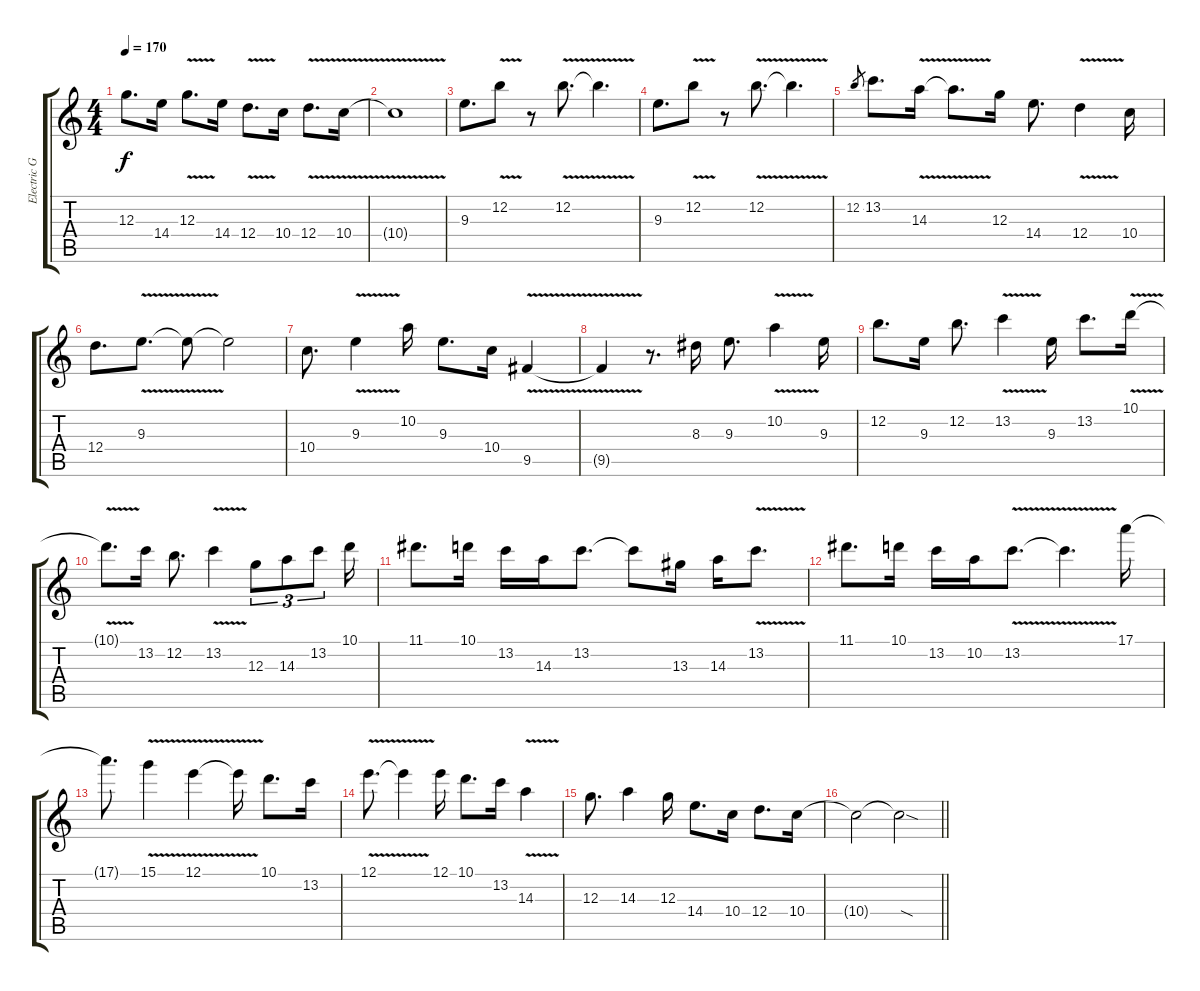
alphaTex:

\track ("Electric Guitar" "Electric G") {instrument distortionguitar}
\staff {score tabs}
\tuning (E4 B3 G3 D3 A2 E2) {hide}
\ts (4 4)
\tempo 170
\clef g2
\ks aminor
12.3{t}.8{d dy f} 14.4.16 12.3{v}.8{d} 14.4.16 12.4{v}.8{d} 10.4.16 12.4{v}.8{d} 10.4{v}.16 |
10.4{v t}.1 |
9.3.8{d} 12.2{v}.8 r.8 12.2{v}.8{d} 12.2{t}.4{d} |
9.3.8{d} 12.2{v}.8 r.8 12.2{v}.8{d} 12.2{t}.4{d} |
12.2.8{gr} 13.2.8{d} 14.3{v}.16 14.3{t}.8{d} 12.3.16 14.4.8{d} 12.4{v}.4 10.4.16 |
12.4.8{d} 9.3{v}.8{d} 9.3{t}.8 9.3{t}.2 |
10.4.8{d} 9.3{v}.4 10.2.16 9.3.8{d} 10.4.16 9.5{v}.4 |
9.5{t}.4 r.8{d} 8.3.16 9.3.8{d} 10.2{v}.4 9.3.16 |
12.2.8{d} 9.3.16 12.2.8{d} 13.2{v}.4 9.3.16 13.2.8{d} 10.1{v}.16 |
10.1{t}.8{d} 13.2.16 12.2.8{d} 13.2{v}.4 12.3.8{tu (3 2)} 14.3.8{tu (3 2)} 13.2.8{tu (3 2)} 10.1.16 |
11.1.8{d} 10.1.16 13.2.16 14.3.16 13.2.8{d} 13.2{t}.8 13.3.16 14.3.16 13.2{v}.8{d} |
11.1.8{d} 10.1.16 13.2.16 10.2.16 13.2{v}.8{d} 13.2{t}.4{d} 17.1.16 |
17.1{t}.8{d} 15.1{v}.4 12.1{v}.4 12.1{t}.16 10.1.8{d} 13.2.16 |
12.1{v}.8{d} 12.1{t}.4 12.1.16 10.1.8{d} 13.2.16 14.3{v}.4 |
12.3.8{d} 14.3.4 12.3.16 14.4.8{d} 10.4.16 12.4.8{d} 10.4.16 |
\barLineRight lightlight
10.4{t}.2 10.4{sod t}.2
